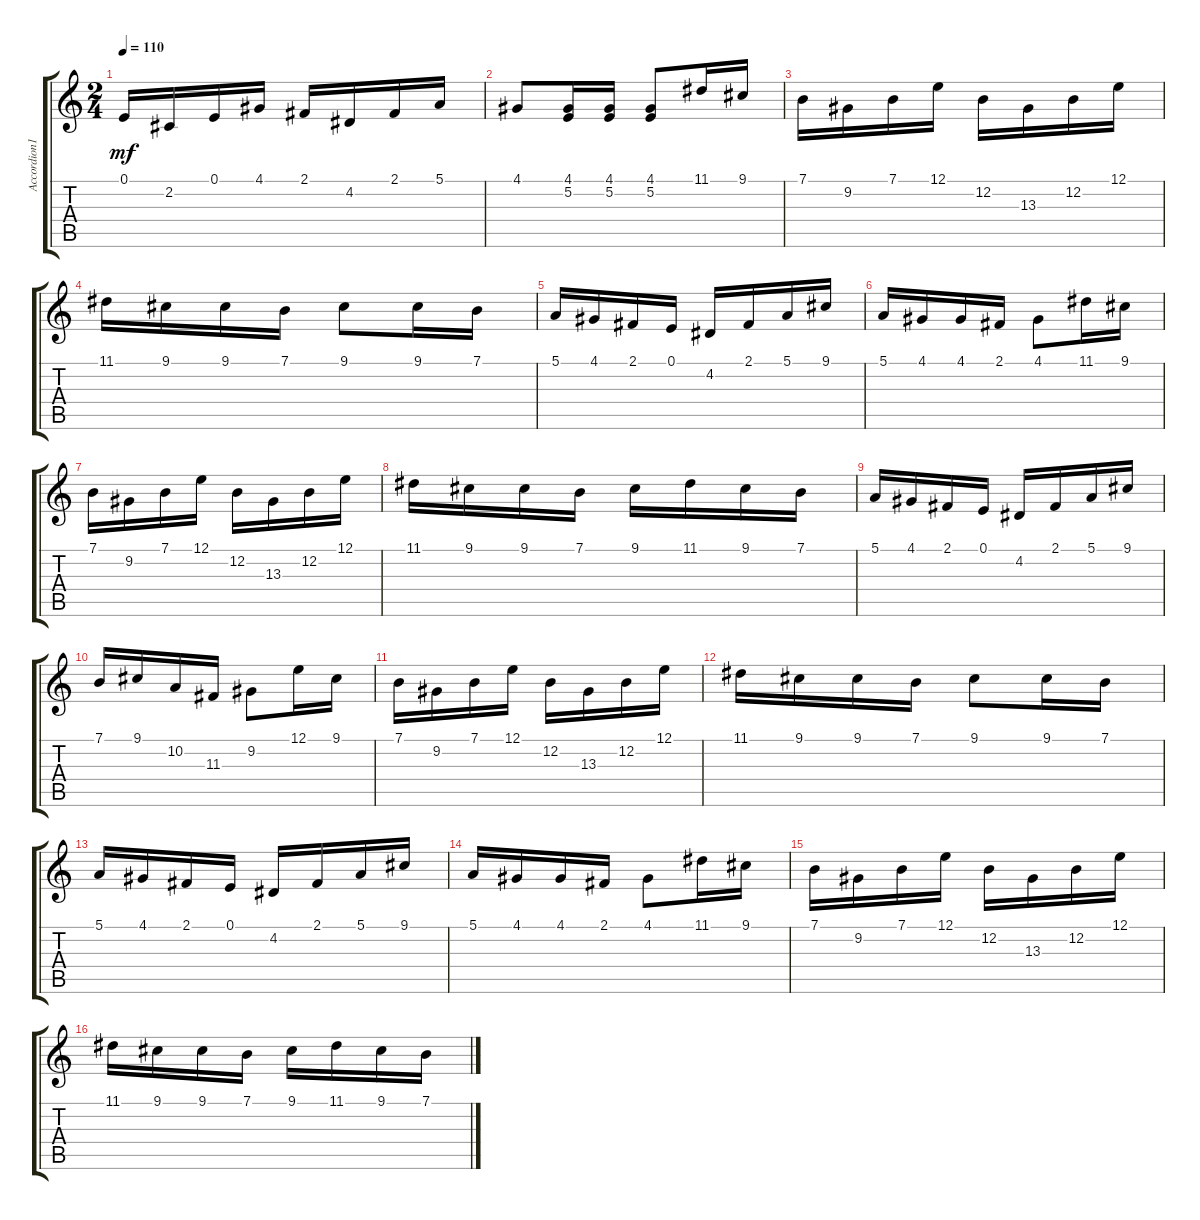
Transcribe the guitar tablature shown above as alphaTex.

\track ("Accordion1" "Accordion1") {instrument tangoaccordion}
\staff {score tabs}
\tuning (E4 B3 G3 D3 A2 E2) {hide}
\ts (2 4)
\tempo 110
\clef g2
\ks c
0.1.16{dy mf} 2.2.16 0.1.16 4.1.16 2.1.16 4.2.16 2.1.16 5.1.16 |
4.1.8 (4.1 5.2).16 (4.1 5.2).16 (4.1 5.2).8 11.1.16 9.1.16 |
7.1.16 9.2.16 7.1.16 12.1.16 12.2.16 13.3.16 12.2.16 12.1.16 |
11.1.16 9.1.16 9.1.16 7.1.16 9.1.8 9.1.16 7.1.16 |
5.1.16 4.1.16 2.1.16 0.1.16 4.2.16 2.1.16 5.1.16 9.1.16 |
5.1.16 4.1.16 4.1.16 2.1.16 4.1.8 11.1.16 9.1.16 |
7.1.16 9.2.16 7.1.16 12.1.16 12.2.16 13.3.16 12.2.16 12.1.16 |
11.1.16 9.1.16 9.1.16 7.1.16 9.1.16 11.1.16 9.1.16 7.1.16 |
5.1.16 4.1.16 2.1.16 0.1.16 4.2.16 2.1.16 5.1.16 9.1.16 |
7.1.16 9.1.16 10.2.16 11.3.16 9.2.8 12.1.16 9.1.16 |
7.1.16 9.2.16 7.1.16 12.1.16 12.2.16 13.3.16 12.2.16 12.1.16 |
11.1.16 9.1.16 9.1.16 7.1.16 9.1.8 9.1.16 7.1.16 |
5.1.16 4.1.16 2.1.16 0.1.16 4.2.16 2.1.16 5.1.16 9.1.16 |
5.1.16 4.1.16 4.1.16 2.1.16 4.1.8 11.1.16 9.1.16 |
7.1.16 9.2.16 7.1.16 12.1.16 12.2.16 13.3.16 12.2.16 12.1.16 |
11.1.16 9.1.16 9.1.16 7.1.16 9.1.16 11.1.16 9.1.16 7.1.16
